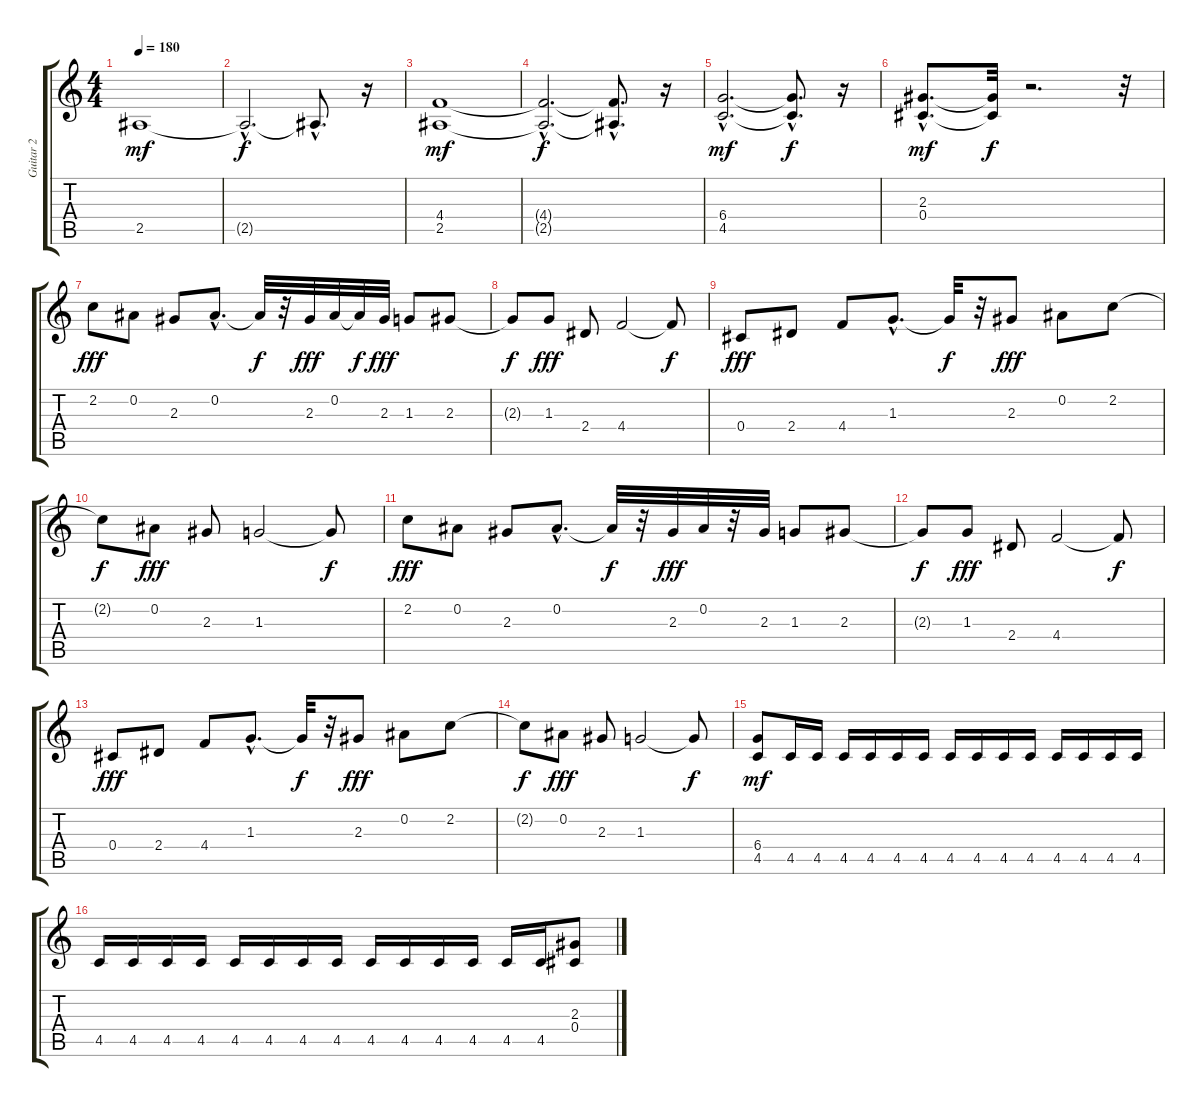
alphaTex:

\track ("Guitar 2" "Guitar 2") {instrument distortionguitar}
\staff {score tabs}
\tuning (Eb4 Bb3 Gb3 Db3 Ab2 Eb2) {hide}
\ts (4 4)
\tempo 180
\clef g2
\ks c
2.5.1{dy mf} |
2.5{hac t}.2{d dy f} 2.5{hac t}.8{d} r.16 |
(4.4 2.5).1{dy mf} |
(4.4{hac t} 2.5{hac t}).2{d dy f} (4.4{hac t} 2.5{hac t}).8{d} r.16 |
(6.4{hac} 4.5{hac}).2{d dy mf} (6.4{hac t} 4.5{hac t}).8{d dy f} r.16 |
(2.3{hac} 0.4{hac}).8{d dy mf} (2.3{t} 0.4{t}).32{dy f} r.2{d} r.32 |
2.2.8{dy fff} 0.2.8 2.3.8 0.2{hac}.8{d} 0.2{t}.32{dy f} r.32 2.3.32{dy fff} 0.2.32 0.2{t}.32{dy f} 2.3.32{dy fff} 1.3.8 2.3.8 |
2.3{t}.8{dy f} 1.3.8{dy fff} 2.4.8 4.4.2 4.4{t}.8{dy f} |
0.4.8{dy fff} 2.4.8 4.4.8 1.3{hac}.8{d} 1.3{t}.32{dy f} r.32 2.3.8{dy fff} 0.2.8 2.2.8 |
2.2{t}.8{dy f} 0.2.8{dy fff} 2.3.8 1.3.2 1.3{t}.8{dy f} |
2.2.8{dy fff} 0.2.8 2.3.8 0.2{hac}.8{d} 0.2{t}.32{dy f} r.32 2.3.32{dy fff} 0.2.32 r.32 2.3.32 1.3.8 2.3.8 |
2.3{t}.8{dy f} 1.3.8{dy fff} 2.4.8 4.4.2 4.4{t}.8{dy f} |
0.4.8{dy fff} 2.4.8 4.4.8 1.3{hac}.8{d} 1.3{t}.32{dy f} r.32 2.3.8{dy fff} 0.2.8 2.2.8 |
2.2{t}.8{dy f} 0.2.8{dy fff} 2.3.8 1.3.2 1.3{t}.8{dy f} |
(6.4 4.5).8{dy mf} 4.5.16 4.5.16 4.5.16 4.5.16 4.5.16 4.5.16 4.5.16 4.5.16 4.5.16 4.5.16 4.5.16 4.5.16 4.5.16 4.5.16 |
4.5.16 4.5.16 4.5.16 4.5.16 4.5.16 4.5.16 4.5.16 4.5.16 4.5.16 4.5.16 4.5.16 4.5.16 4.5.16 4.5.16 (2.3 0.4).8
